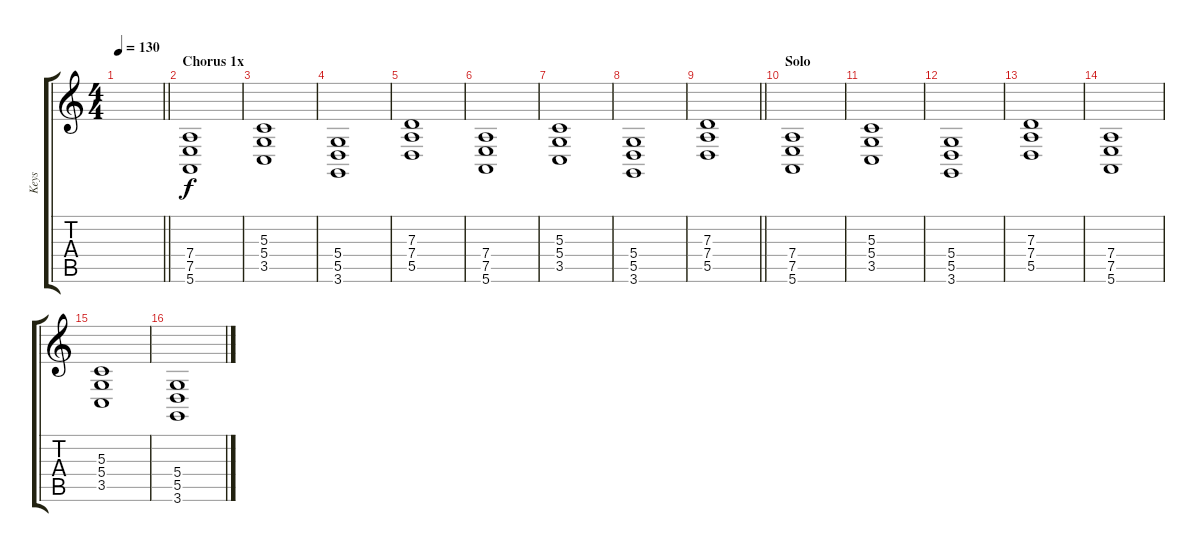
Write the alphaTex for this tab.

\track ("Keys" "Keys") {instrument stringensemble1}
\staff {score tabs}
\tuning (E4 B3 G3 D3 A2 E2) {hide}
\ts (4 4)
\tempo 130
\clef g2
\barLineRight lightlight
\ks c
|
\section ("" "Chorus 1x")
(7.4 7.5 5.6).1 |
(5.3 5.4 3.5).1 |
(5.4 5.5 3.6).1 |
(7.3 7.4 5.5).1 |
(7.4 7.5 5.6).1 |
(5.3 5.4 3.5).1 |
(5.4 5.5 3.6).1 |
\barLineRight lightlight
(7.3 7.4 5.5).1 |
\section ("" "Solo")
(7.4 7.5 5.6).1 |
(5.3 5.4 3.5).1 |
(5.4 5.5 3.6).1 |
(7.3 7.4 5.5).1 |
(7.4 7.5 5.6).1 |
(5.3 5.4 3.5).1 |
(5.4 5.5 3.6).1
